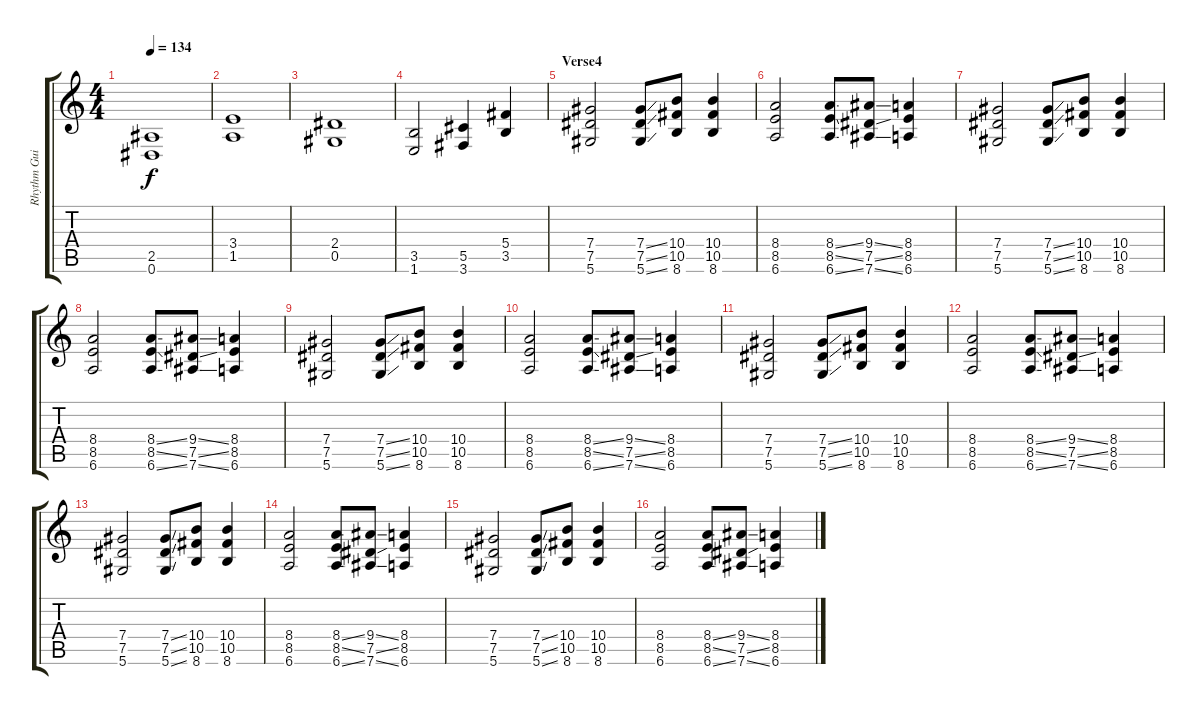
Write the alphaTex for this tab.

\track ("Rhythm Guitar" "Rhythm Gui") {instrument distortionguitar}
\staff {score tabs}
\tuning (Eb4 Bb3 Gb3 Db3 Ab2 Eb2) {hide}
\ts (4 4)
\tempo 134
\clef g2
\ks c
(2.5 0.6).1{dy f} |
(3.4 1.5).1 |
(2.4 0.5).1 |
(3.5 1.6).2 (5.5 3.6).4 (5.4 3.5).4 |
\section ("" "Verse4")
(7.4 7.5 5.6).2 (7.4{ss} 7.5{ss} 5.6{ss}).8 (10.4 10.5 8.6).8 (10.4 10.5 8.6).4 |
(8.4 8.5 6.6).2 (8.4{ss} 8.5{ss} 6.6{ss}).8 (9.4{ss} 7.5{ss} 7.6{ss}).8 (8.4 8.5 6.6).4 |
(7.4 7.5 5.6).2 (7.4{ss} 7.5{ss} 5.6{ss}).8 (10.4 10.5 8.6).8 (10.4 10.5 8.6).4 |
(8.4 8.5 6.6).2 (8.4{ss} 8.5{ss} 6.6{ss}).8 (9.4{ss} 7.5{ss} 7.6{ss}).8 (8.4 8.5 6.6).4 |
(7.4 7.5 5.6).2 (7.4{ss} 7.5{ss} 5.6{ss}).8 (10.4 10.5 8.6).8 (10.4 10.5 8.6).4 |
(8.4 8.5 6.6).2 (8.4{ss} 8.5{ss} 6.6{ss}).8 (9.4{ss} 7.5{ss} 7.6{ss}).8 (8.4 8.5 6.6).4 |
(7.4 7.5 5.6).2 (7.4{ss} 7.5{ss} 5.6{ss}).8 (10.4 10.5 8.6).8 (10.4 10.5 8.6).4 |
(8.4 8.5 6.6).2 (8.4{ss} 8.5{ss} 6.6{ss}).8 (9.4{ss} 7.5{ss} 7.6{ss}).8 (8.4 8.5 6.6).4 |
(7.4 7.5 5.6).2 (7.4{ss} 7.5{ss} 5.6{ss}).8 (10.4 10.5 8.6).8 (10.4 10.5 8.6).4 |
(8.4 8.5 6.6).2 (8.4{ss} 8.5{ss} 6.6{ss}).8 (9.4{ss} 7.5{ss} 7.6{ss}).8 (8.4 8.5 6.6).4 |
(7.4 7.5 5.6).2 (7.4{ss} 7.5{ss} 5.6{ss}).8 (10.4 10.5 8.6).8 (10.4 10.5 8.6).4 |
(8.4 8.5 6.6).2 (8.4{ss} 8.5{ss} 6.6{ss}).8 (9.4{ss} 7.5{ss} 7.6{ss}).8 (8.4 8.5 6.6).4
